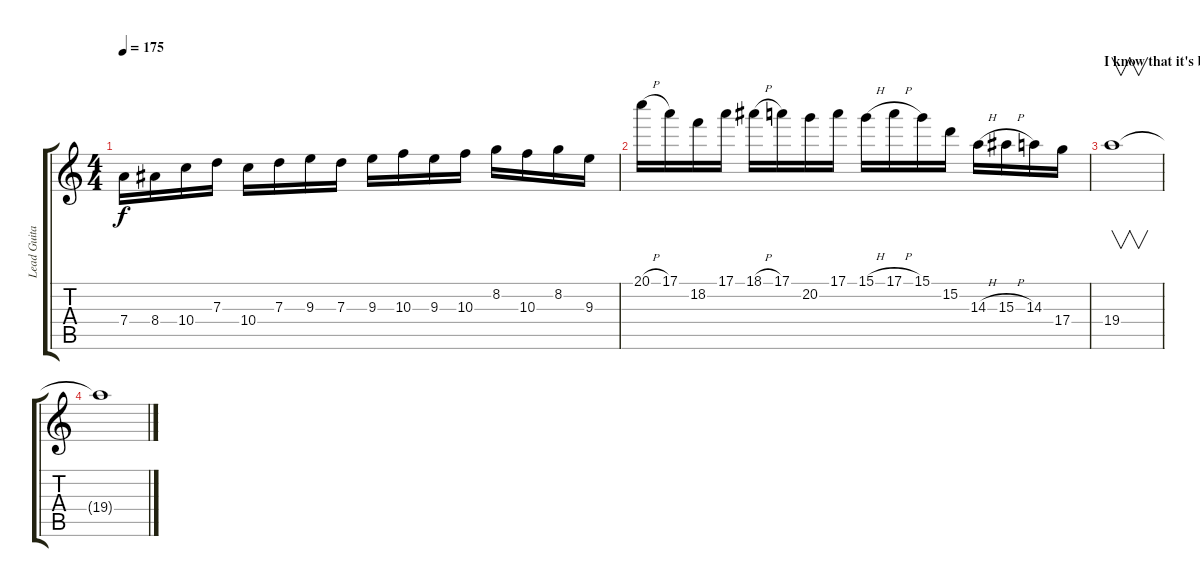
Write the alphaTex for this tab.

\track ("Lead Guitar" "Lead Guita") {instrument overdrivenguitar}
\staff {score tabs}
\tuning (E4 B3 G3 D3 A2 E2) {hide}
\ts (4 4)
\tempo 175
\clef g2
\ks c
7.4.16{dy f} 8.4.16 10.4.16 7.3.16 10.4.16 7.3.16 9.3.16 7.3.16 9.3.16 10.3.16 9.3.16 10.3.16 8.2.16 10.3.16 8.2.16 9.3.16 |
20.1{h}.16 17.1.16 18.2.16 17.1.16 18.1{h}.16 17.1.16 20.2.16 17.1.16 15.1{h}.16 17.1{h}.16 15.1.16 15.2.16 14.3{h}.16 15.3{h}.16 14.3.16 17.4.16 |
\section ("" "I know that it's bringing you down...,")
19.4.1{v} |
19.4{t}.1
